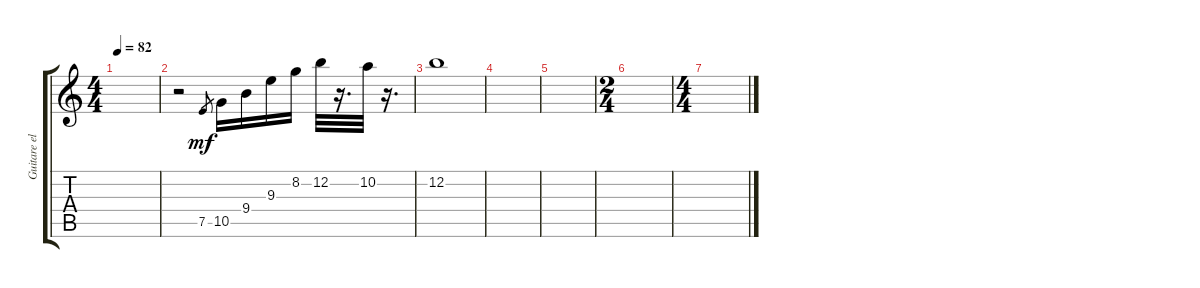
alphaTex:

\track ("Guitare electrique echo" "Guitare el") {instrument distortionguitar}
\staff {score tabs}
\tuning (E4 B3 G3 D3 A2 E2) {hide}
\ts (4 4)
\tempo 82
\clef g2
\ks c
|
r.2 7.5.8{gr dy mf} 10.5.16 9.4.16 9.3.16 8.2.16 12.2.32 r.16{d} 10.2.32 r.16{d} |
12.2.1 |
|
|
\ts (2 4)
|
\ts (4 4)
